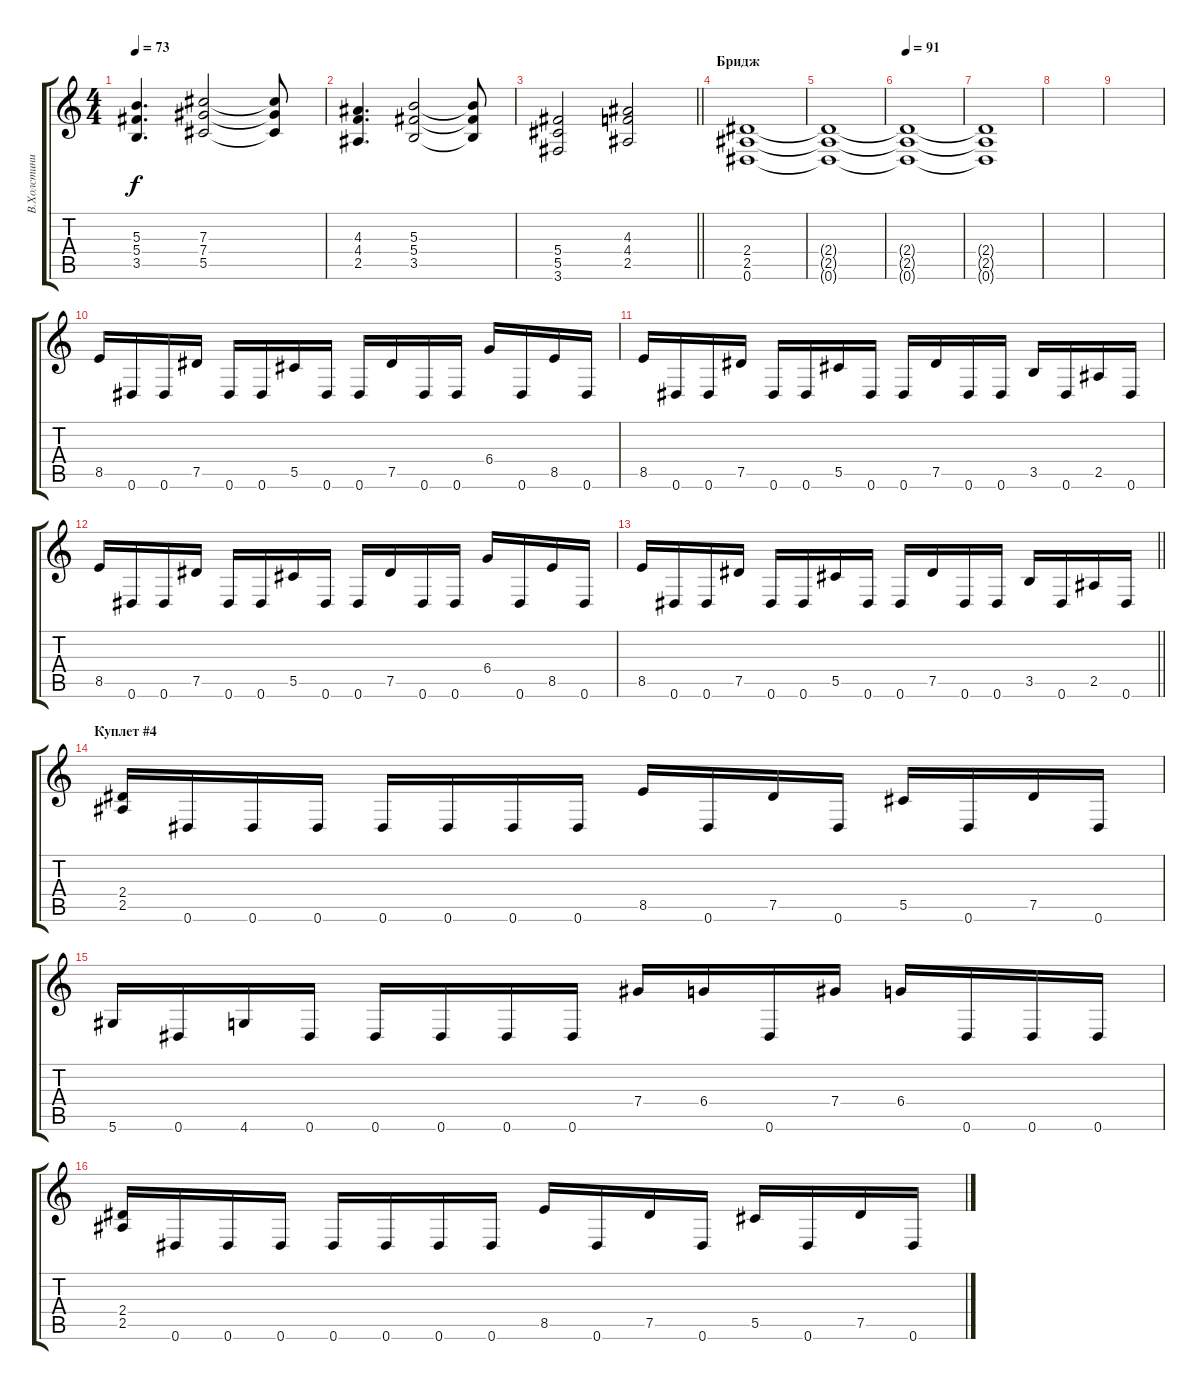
\track ("В.Холстинин" "В.Холстини") {instrument distortionguitar}
\staff {score tabs}
\tuning (Eb4 Bb3 Gb3 Db3 Ab2 Eb2) {hide}
\ts (4 4)
\tempo 73
\clef g2
\ks c
(5.3 5.4 3.5).4{d dy f} (7.3 7.4 5.5).2 (7.3{t} 7.4{t} 5.5{t}).8 |
(4.3 4.4 2.5).4{d} (5.3 5.4 3.5).2 (5.3{t} 5.4{t} 3.5{t}).8 |
\barLineRight lightlight
(5.4 5.5 3.6).2 (4.3 4.4 2.5).2 |
\section ("" "Бридж")
(2.4 2.5 0.6).1 |
(2.4{t} 2.5{t} 0.6{t}).1 |
\tempo 91
(2.4{t} 2.5{t} 0.6{t}).1{volume 0} |
(2.4{t} 2.5{t} 0.6{t}).1 |
|
|
8.5.16{volume 14} 0.6.16 0.6.16 7.5.16 0.6.16 0.6.16 5.5.16 0.6.16 0.6.16 7.5.16 0.6.16 0.6.16 6.4.16 0.6.16 8.5.16 0.6.16 |
8.5.16 0.6.16 0.6.16 7.5.16 0.6.16 0.6.16 5.5.16 0.6.16 0.6.16 7.5.16 0.6.16 0.6.16 3.5.16 0.6.16 2.5.16 0.6.16 |
8.5.16 0.6.16 0.6.16 7.5.16 0.6.16 0.6.16 5.5.16 0.6.16 0.6.16 7.5.16 0.6.16 0.6.16 6.4.16 0.6.16 8.5.16 0.6.16 |
\barLineRight lightlight
8.5.16 0.6.16 0.6.16 7.5.16 0.6.16 0.6.16 5.5.16 0.6.16 0.6.16 7.5.16 0.6.16 0.6.16 3.5.16 0.6.16 2.5.16 0.6.16 |
\section ("" "Куплет #4")
(2.4 2.5).16 0.6.16 0.6.16 0.6.16 0.6.16 0.6.16 0.6.16 0.6.16 8.5.16 0.6.16 7.5.16 0.6.16 5.5.16 0.6.16 7.5.16 0.6.16 |
5.6.16 0.6.16 4.6.16 0.6.16 0.6.16 0.6.16 0.6.16 0.6.16 7.4.16 6.4.16 0.6.16 7.4.16 6.4.16 0.6.16 0.6.16 0.6.16 |
(2.4 2.5).16 0.6.16 0.6.16 0.6.16 0.6.16 0.6.16 0.6.16 0.6.16 8.5.16 0.6.16 7.5.16 0.6.16 5.5.16 0.6.16 7.5.16 0.6.16
